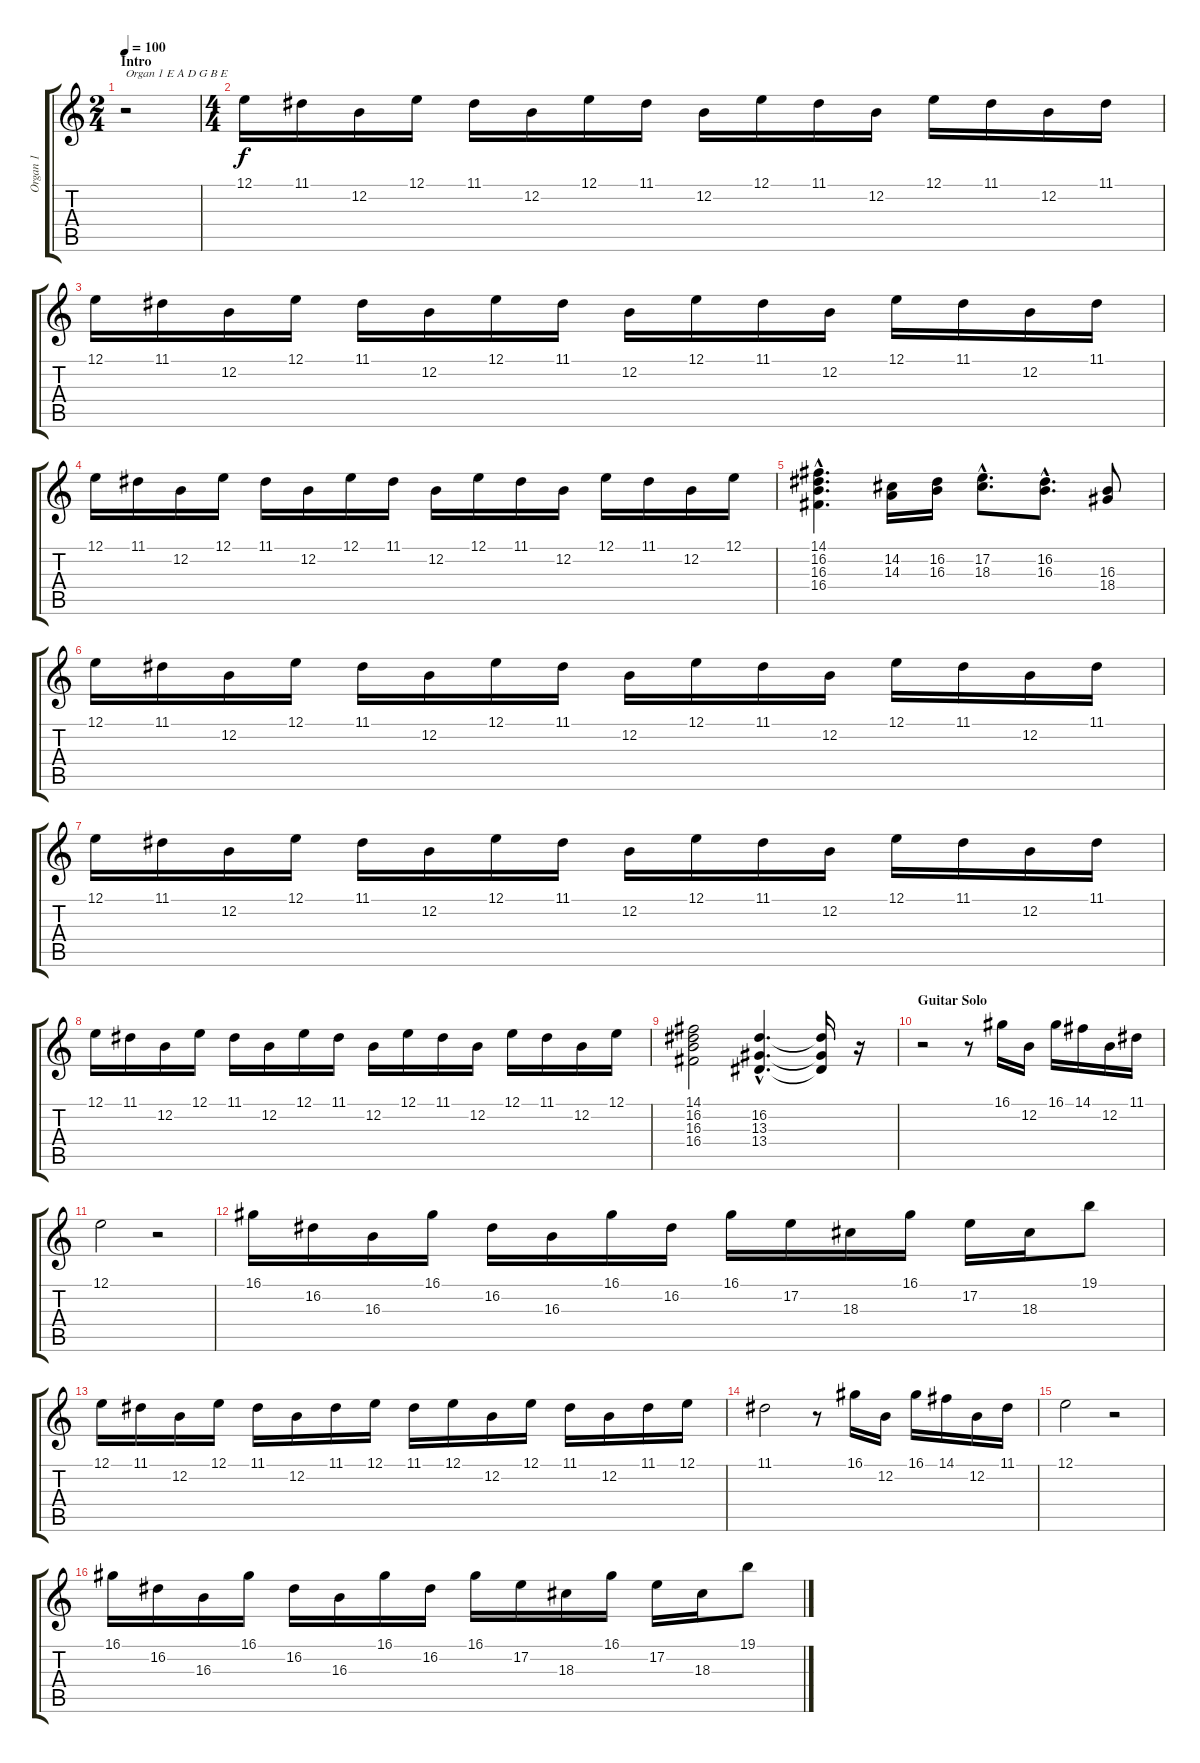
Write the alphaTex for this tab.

\track ("Organ 1" "Organ 1") {instrument drawbarorgan}
\staff {score tabs}
\tuning (E4 B3 G3 D3 A2 E2) {hide}
\ts (2 4)
\section ("" "Intro")
\tempo 100
\clef g2
\ks c
r.2{txt "Organ 1 E A D G B E" dy f instrument drawbarorgan} |
\ts (4 4)
12.1.16 11.1.16 12.2.16 12.1.16 11.1.16 12.2.16 12.1.16 11.1.16 12.2.16 12.1.16 11.1.16 12.2.16 12.1.16 11.1.16 12.2.16 11.1.16 |
12.1.16 11.1.16 12.2.16 12.1.16 11.1.16 12.2.16 12.1.16 11.1.16 12.2.16 12.1.16 11.1.16 12.2.16 12.1.16 11.1.16 12.2.16 11.1.16 |
12.1.16 11.1.16 12.2.16 12.1.16 11.1.16 12.2.16 12.1.16 11.1.16 12.2.16 12.1.16 11.1.16 12.2.16 12.1.16 11.1.16 12.2.16 12.1.16 |
(14.1{hac} 16.2{hac} 16.3{hac} 16.4{hac}).4{d} (14.2 14.3).16 (16.2 16.3).16 (17.2{hac} 18.3{hac}).8{d} (16.2{hac} 16.3{hac}).8{d} (16.3 18.4).8 |
12.1.16 11.1.16 12.2.16 12.1.16 11.1.16 12.2.16 12.1.16 11.1.16 12.2.16 12.1.16 11.1.16 12.2.16 12.1.16 11.1.16 12.2.16 11.1.16 |
12.1.16 11.1.16 12.2.16 12.1.16 11.1.16 12.2.16 12.1.16 11.1.16 12.2.16 12.1.16 11.1.16 12.2.16 12.1.16 11.1.16 12.2.16 11.1.16 |
12.1.16 11.1.16 12.2.16 12.1.16 11.1.16 12.2.16 12.1.16 11.1.16 12.2.16 12.1.16 11.1.16 12.2.16 12.1.16 11.1.16 12.2.16 12.1.16 |
(14.1 16.2 16.3 16.4).2 (16.2{hac} 13.3{hac} 13.4{hac}).4{d} (16.2{t} 13.3{t} 13.4{t}).16 r.16 |
\section ("" "Guitar Solo")
r.2 r.8 16.1.16 12.2.16 16.1.16 14.1.16 12.2.16 11.1.16 |
12.1.2 r.2 |
16.1.16 16.2.16 16.3.16 16.1.16 16.2.16 16.3.16 16.1.16 16.2.16 16.1.16 17.2.16 18.3.16 16.1.16 17.2.16 18.3.16 19.1.8 |
12.1.16 11.1.16 12.2.16 12.1.16 11.1.16 12.2.16 11.1.16 12.1.16 11.1.16 12.1.16 12.2.16 12.1.16 11.1.16 12.2.16 11.1.16 12.1.16 |
11.1.2 r.8 16.1.16 12.2.16 16.1.16 14.1.16 12.2.16 11.1.16 |
12.1.2 r.2 |
16.1.16 16.2.16 16.3.16 16.1.16 16.2.16 16.3.16 16.1.16 16.2.16 16.1.16 17.2.16 18.3.16 16.1.16 17.2.16 18.3.16 19.1.8
